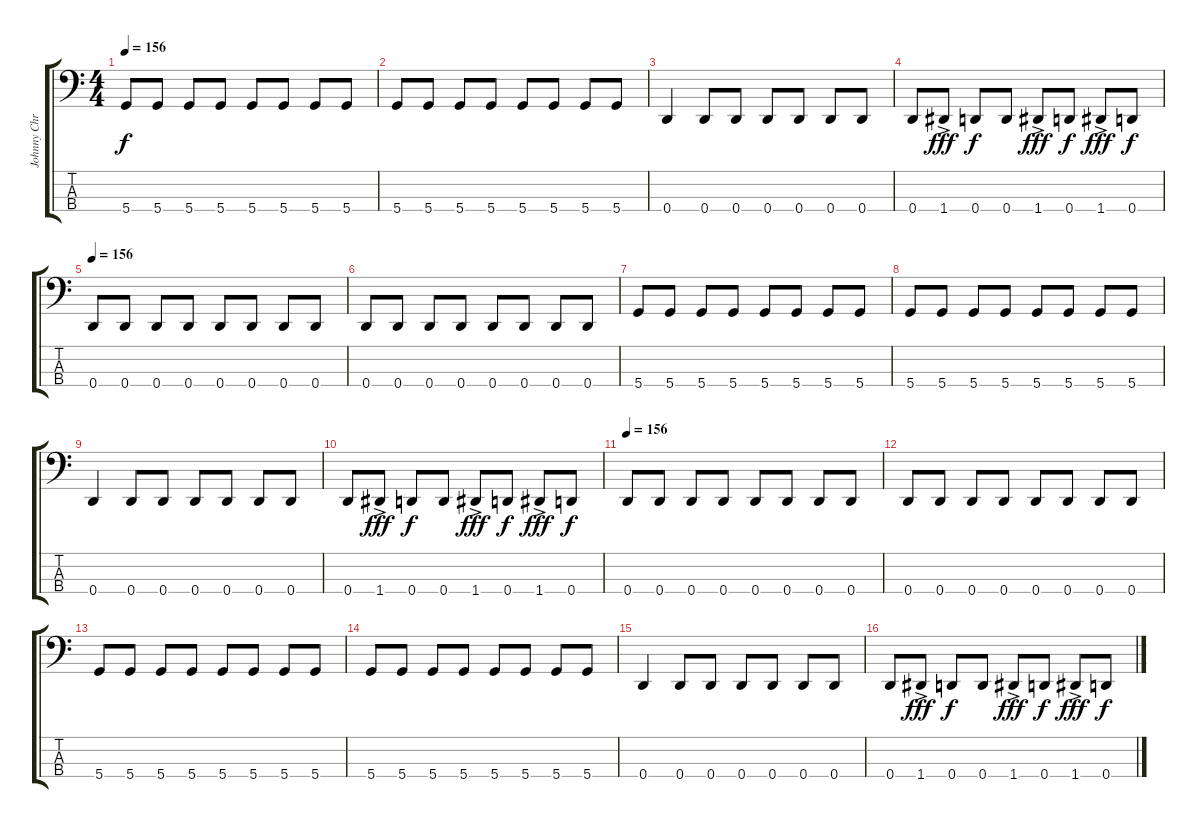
\track ("Johnny Christ" "Johnny Chr") {instrument electricbasspick}
\staff {score tabs}
\tuning (G2 D2 A1 D1) {hide}
\ts (4 4)
\tempo 156
\clef f4
\ks c
5.4.8{dy f} 5.4.8 5.4.8 5.4.8 5.4.8 5.4.8 5.4.8 5.4.8 |
5.4.8 5.4.8 5.4.8 5.4.8 5.4.8 5.4.8 5.4.8 5.4.8 |
0.4.4 0.4.8 0.4.8 0.4.8 0.4.8 0.4.8 0.4.8 |
0.4.8 1.4{ac}.8{dy fff} 0.4.8{dy f} 0.4.8 1.4{ac}.8{dy fff} 0.4.8{dy f} 1.4{ac}.8{dy fff} 0.4.8{dy f} |
\tempo 156
0.4.8 0.4.8 0.4.8 0.4.8 0.4.8 0.4.8 0.4.8 0.4.8 |
0.4.8 0.4.8 0.4.8 0.4.8 0.4.8 0.4.8 0.4.8 0.4.8 |
5.4.8 5.4.8 5.4.8 5.4.8 5.4.8 5.4.8 5.4.8 5.4.8 |
5.4.8 5.4.8 5.4.8 5.4.8 5.4.8 5.4.8 5.4.8 5.4.8 |
0.4.4 0.4.8 0.4.8 0.4.8 0.4.8 0.4.8 0.4.8 |
0.4.8 1.4{ac}.8{dy fff} 0.4.8{dy f} 0.4.8 1.4{ac}.8{dy fff} 0.4.8{dy f} 1.4{ac}.8{dy fff} 0.4.8{dy f} |
\tempo 156
0.4.8 0.4.8 0.4.8 0.4.8 0.4.8 0.4.8 0.4.8 0.4.8 |
0.4.8 0.4.8 0.4.8 0.4.8 0.4.8 0.4.8 0.4.8 0.4.8 |
5.4.8 5.4.8 5.4.8 5.4.8 5.4.8 5.4.8 5.4.8 5.4.8 |
5.4.8 5.4.8 5.4.8 5.4.8 5.4.8 5.4.8 5.4.8 5.4.8 |
0.4.4 0.4.8 0.4.8 0.4.8 0.4.8 0.4.8 0.4.8 |
0.4.8 1.4{ac}.8{dy fff} 0.4.8{dy f} 0.4.8 1.4{ac}.8{dy fff} 0.4.8{dy f} 1.4{ac}.8{dy fff} 0.4.8{dy f}
